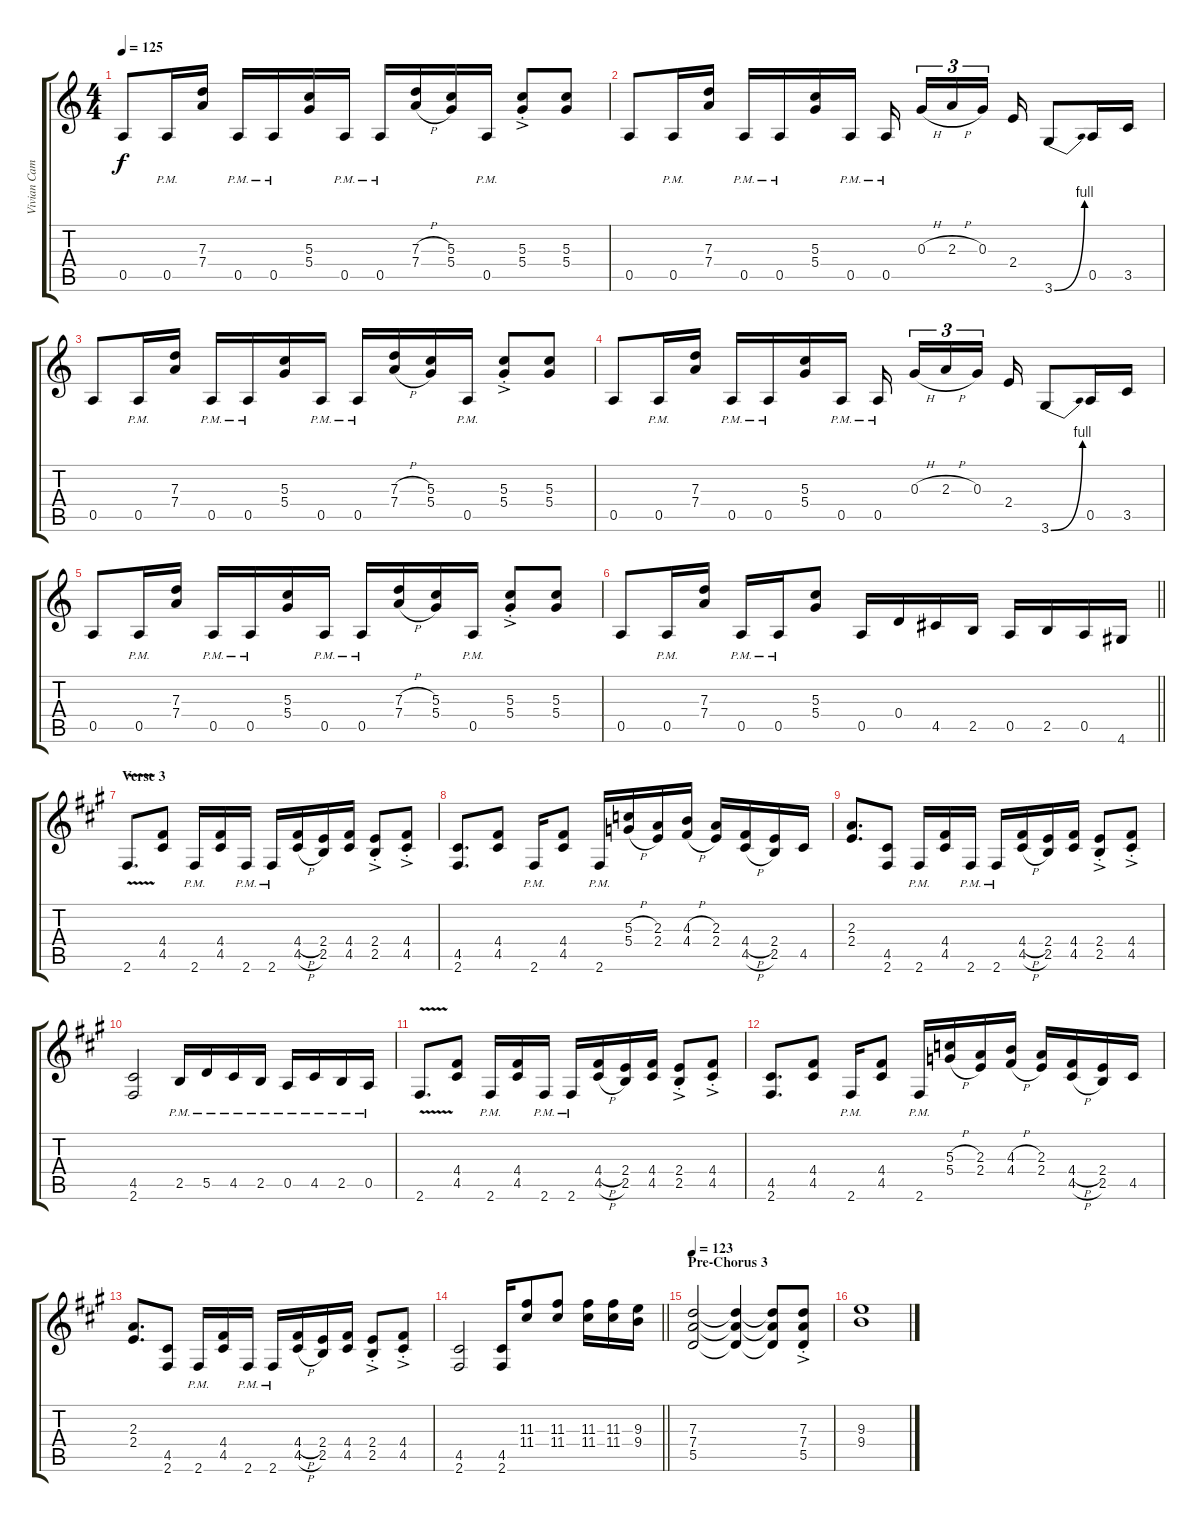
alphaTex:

\track ("Vivian Campbell R" "Vivian Cam") {instrument distortionguitar}
\staff {score tabs}
\tuning (E4 B3 G3 D3 A2 E2) {hide}
\ts (4 4)
\tempo 125
\clef g2
\ks aminor
0.5.8{dy f} 0.5{pm}.16 (7.3 7.4).16 0.5{pm}.16 0.5{pm}.16 (5.3 5.4).16 0.5{pm}.16 0.5{pm}.16 (7.3{h} 7.4{h}).16 (5.3 5.4).16 0.5{pm}.16 (5.3{ac st} 5.4{ac st}).8 (5.3 5.4).8 |
0.5.8 0.5{pm}.16 (7.3 7.4).16 0.5{pm}.16 0.5{pm}.16 (5.3 5.4).16 0.5{pm}.16 0.5{pm}.16{beam splitsecondary} 0.3{h}.16{tu (3 2)} 2.3{h}.16{tu (3 2)} 0.3.16{tu (3 2) beam splitsecondary} 2.4.16 3.6{be (bend 0 0 60 4)}.8 0.5.16 3.5.16 |
0.5.8 0.5{pm}.16 (7.3 7.4).16 0.5{pm}.16 0.5{pm}.16 (5.3 5.4).16 0.5{pm}.16 0.5{pm}.16 (7.3{h} 7.4{h}).16 (5.3 5.4).16 0.5{pm}.16 (5.3{ac st} 5.4{ac st}).8 (5.3 5.4).8 |
0.5.8 0.5{pm}.16 (7.3 7.4).16 0.5{pm}.16 0.5{pm}.16 (5.3 5.4).16 0.5{pm}.16 0.5{pm}.16{beam splitsecondary} 0.3{h}.16{tu (3 2)} 2.3{h}.16{tu (3 2)} 0.3.16{tu (3 2) beam splitsecondary} 2.4.16 3.6{be (bend 0 0 60 4)}.8 0.5.16 3.5.16 |
0.5.8 0.5{pm}.16 (7.3 7.4).16 0.5{pm}.16 0.5{pm}.16 (5.3 5.4).16 0.5{pm}.16 0.5{pm}.16 (7.3{h} 7.4{h}).16 (5.3 5.4).16 0.5{pm}.16 (5.3{ac st} 5.4{ac st}).8 (5.3 5.4).8 |
\barLineRight lightlight
0.5.8 0.5{pm}.16 (7.3 7.4).16 0.5{pm}.16 0.5{pm}.16 (5.3 5.4).8 0.5.16 0.4.16 4.5.16 2.5.16 0.5.16 2.5.16 0.5.16 4.6.16 |
\section ("" "Verse 3")
\ks f#minor
2.6{v}.8{d} (4.4 4.5).8 2.6{pm}.16 (4.4 4.5).16 2.6{pm}.16 2.6{pm}.16 (4.4{h} 4.5{h}).16 (2.4 2.5).16 (4.4 4.5).16 (2.4{ac st} 2.5{ac st}).8 (4.4{ac st} 4.5{ac st}).8 |
(4.5 2.6).8{d} (4.4 4.5).8 2.6{pm}.16 (4.4 4.5).8 2.6{pm}.16 (5.3{h} 5.4{h}).16 (2.3 2.4).16 (4.3{h} 4.4{h}).16 (2.3 2.4).16 (4.4{h} 4.5{h}).16 (2.4 2.5).16 4.5.16 |
(2.3 2.4).8{d} (4.5 2.6).8 2.6{pm}.16 (4.4 4.5).16 2.6{pm}.16 2.6{pm}.16 (4.4{h} 4.5{h}).16 (2.4 2.5).16 (4.4 4.5).16 (2.4{ac st} 2.5{ac st}).8 (4.4{ac st} 4.5{ac st}).8 |
(4.5 2.6).2 2.5{pm}.16 5.5{pm}.16 4.5{pm}.16 2.5{pm}.16 0.5{pm}.16 4.5{pm}.16 2.5{pm}.16 0.5{pm}.16 |
2.6{v}.8{d} (4.4 4.5).8 2.6{pm}.16 (4.4 4.5).16 2.6{pm}.16 2.6{pm}.16 (4.4{h} 4.5{h}).16 (2.4 2.5).16 (4.4 4.5).16 (2.4{ac st} 2.5{ac st}).8 (4.4{ac st} 4.5{ac st}).8 |
(4.5 2.6).8{d} (4.4 4.5).8 2.6{pm}.16 (4.4 4.5).8 2.6{pm}.16 (5.3{h} 5.4{h}).16 (2.3 2.4).16 (4.3{h} 4.4{h}).16 (2.3 2.4).16 (4.4{h} 4.5{h}).16 (2.4 2.5).16 4.5.16 |
(2.3 2.4).8{d} (4.5 2.6).8 2.6{pm}.16 (4.4 4.5).16 2.6{pm}.16 2.6{pm}.16 (4.4{h} 4.5{h}).16 (2.4 2.5).16 (4.4 4.5).16 (2.4{ac st} 2.5{ac st}).8 (4.4{ac st} 4.5{ac st}).8 |
\barLineRight lightlight
(4.5 2.6).2 (4.5 2.6).16 (11.3 11.4).8 (11.3 11.4).8 (11.3 11.4).16 (11.3 11.4).16 (9.3 9.4).16 |
\section ("" "Pre-Chorus 3")
\tempo 123
(7.3 7.4 5.5).2 (7.3{t} 7.4{t} 5.5{t}).4 (7.3{t} 7.4{t} 5.5{t}).8 (7.3{ac st} 7.4{ac st} 5.5{ac st}).8 |
(9.3 9.4).1
